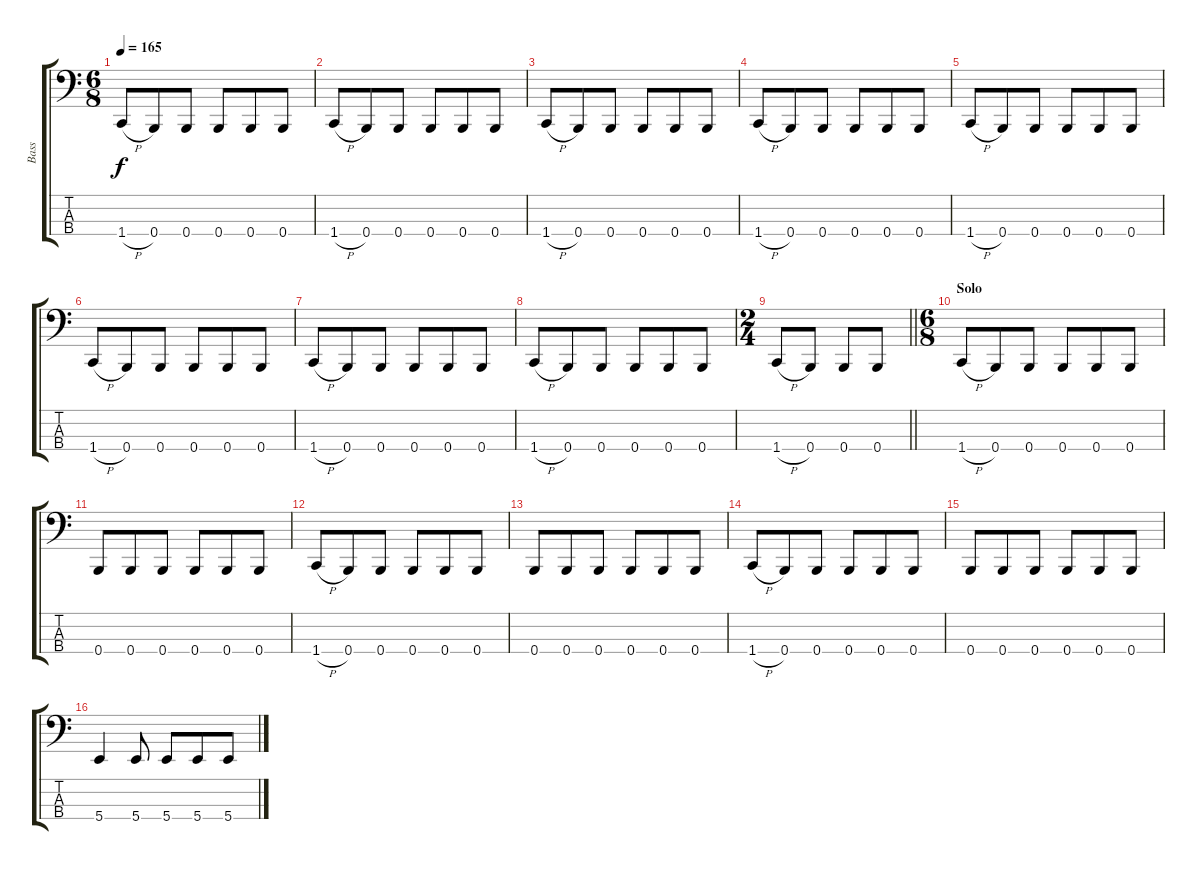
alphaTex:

\track ("Bass" "Bass") {instrument electricbassfinger}
\staff {score tabs}
\tuning (E2 B1 Gb1 B0) {hide}
\ts (6 8)
\tempo 165
\clef f4
\ks c
1.4{h}.8{dy f} 0.4.8 0.4.8 0.4.8 0.4.8 0.4.8 |
1.4{h}.8 0.4.8 0.4.8 0.4.8 0.4.8 0.4.8 |
1.4{h}.8 0.4.8 0.4.8 0.4.8 0.4.8 0.4.8 |
1.4{h}.8 0.4.8 0.4.8 0.4.8 0.4.8 0.4.8 |
1.4{h}.8 0.4.8 0.4.8 0.4.8 0.4.8 0.4.8 |
1.4{h}.8 0.4.8 0.4.8 0.4.8 0.4.8 0.4.8 |
1.4{h}.8 0.4.8 0.4.8 0.4.8 0.4.8 0.4.8 |
1.4{h}.8 0.4.8 0.4.8 0.4.8 0.4.8 0.4.8 |
\ts (2 4)
\barLineRight lightlight
1.4{h}.8 0.4.8 0.4.8 0.4.8 |
\ts (6 8)
\section ("" "Solo")
1.4{h}.8 0.4.8 0.4.8 0.4.8 0.4.8 0.4.8 |
0.4.8 0.4.8 0.4.8 0.4.8 0.4.8 0.4.8 |
1.4{h}.8 0.4.8 0.4.8 0.4.8 0.4.8 0.4.8 |
0.4.8 0.4.8 0.4.8 0.4.8 0.4.8 0.4.8 |
1.4{h}.8 0.4.8 0.4.8 0.4.8 0.4.8 0.4.8 |
0.4.8 0.4.8 0.4.8 0.4.8 0.4.8 0.4.8 |
5.4.4 5.4.8 5.4.8 5.4.8 5.4.8
